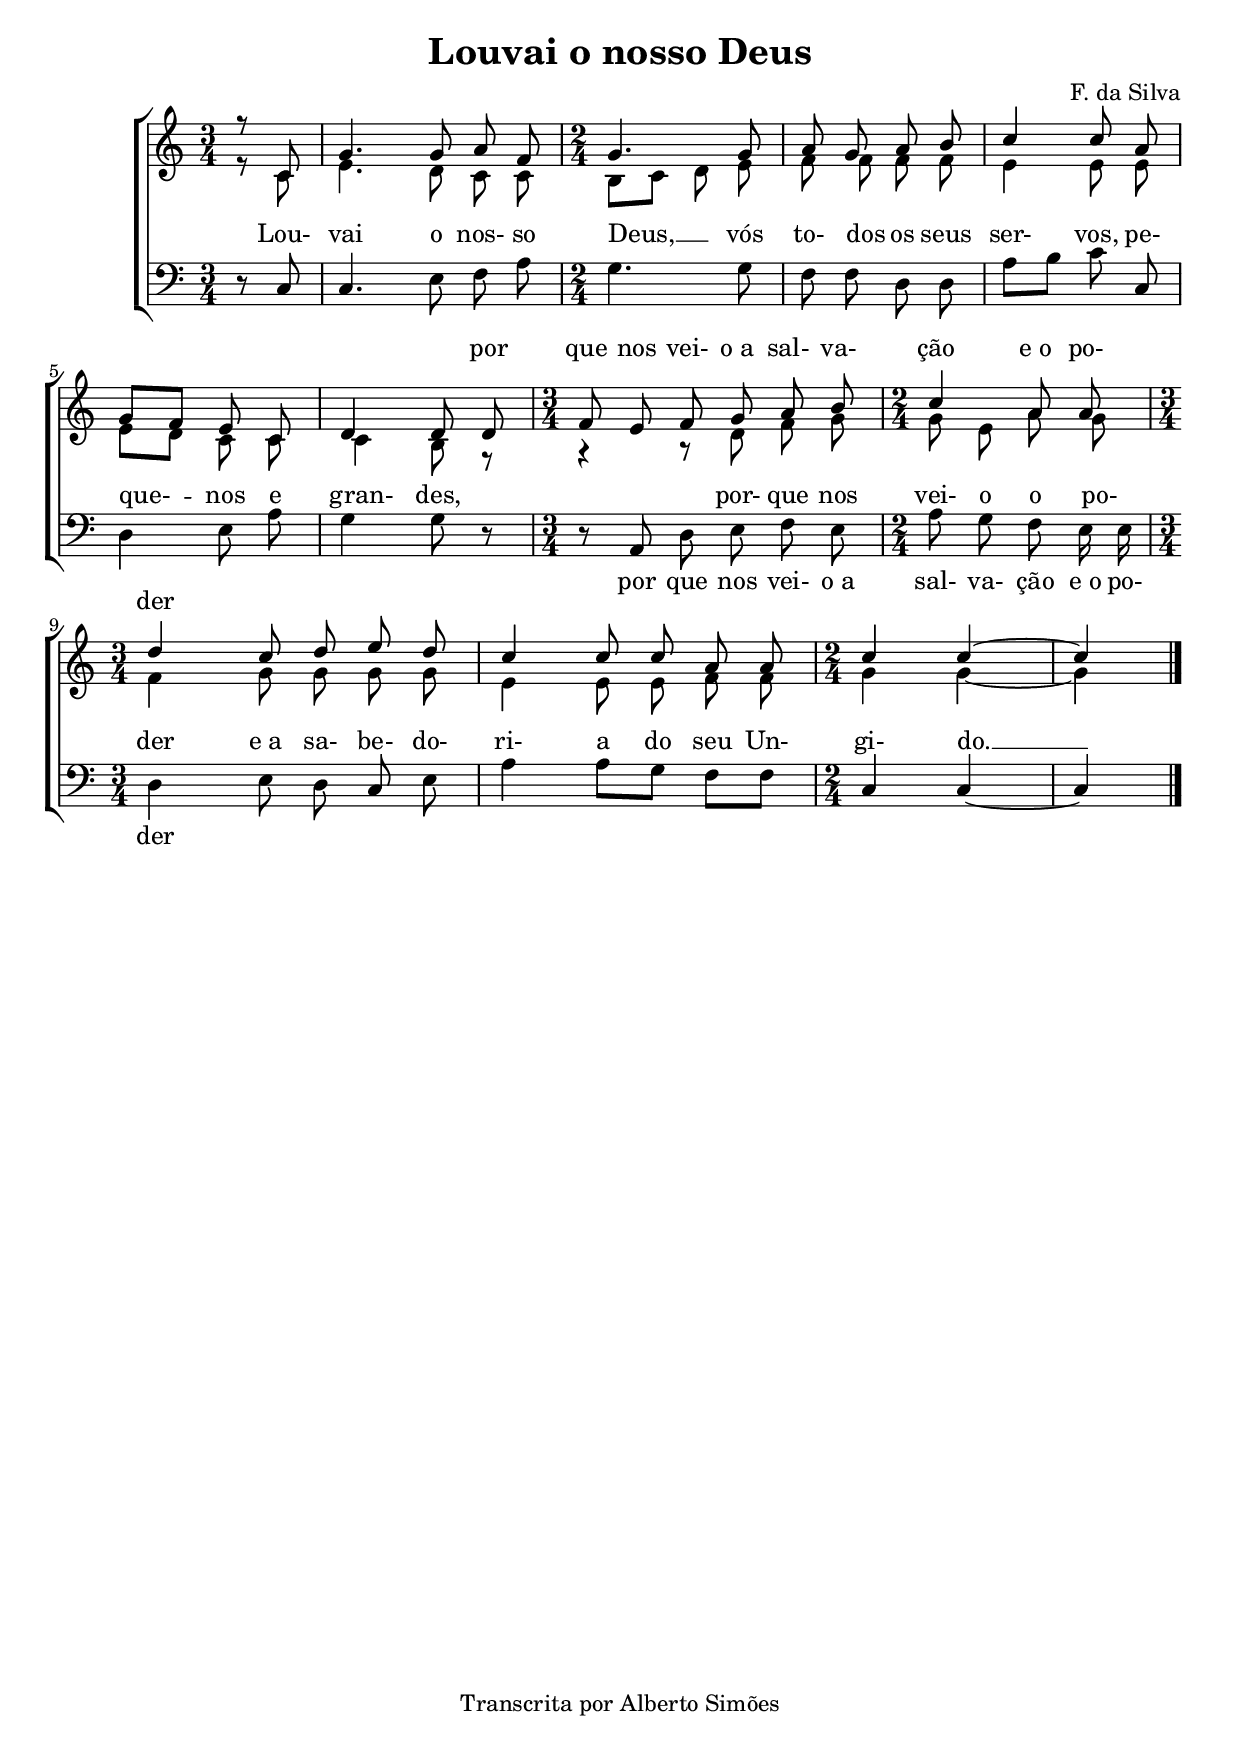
\version "2.14.0"

\header {
  title = "Louvai o nosso Deus"
  composer = "F. da Silva"

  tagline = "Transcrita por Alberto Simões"

  ocasioes = "ofertorio"
  seccao   = "ofertorio"
}

global = {
  \key c \major
  \time 3/4
}

sopranos = \relative c' {
  \global
  \autoBeamOff	
  \voiceOne
  \partial 4
  r8 c | g'4. g8 a f|\time 2/4 g4. g8|a g a b|
  c4 c8 a|
\break
  g[ f] e c|
  d4 d8 d | \time 3/4
  f8 e f g a b | \time 2/4 c4 a8 a | \time 3/4 d4 c8 d e d |
  c4 c8 c a a | \time 2/4 c4 c~ | c\bar "|."
}

contraltos = \relative c' {
  \global
  \autoBeamOff  
  \voiceTwo

  \partial 4 r8 c |
  e4. d8 c c|\time 2/4 b8[ c] d e| f f f f |
  e4 e8 e | e8[ d] c c | c4 b8 r |
  r4 r8 d f g|\time 2/4 g e a g | \time 3/4 f4 g8 g  g g |
  e4 e8 e f f | \time 2/4 g4 g ~ | g \bar "|."
}

baixos = \relative c {
  \global 
  \clef bass
  \autoBeamOff

  \partial 4 r8 c | c4. e8 f a| \time 2/4 g4. g8 | f f d d |
  a'[ b] c c, | d4 e8 a | g4 g8  r | \time 3/4
  r8 a, d e f e | \time 2/4 a g f e16 e | \time 3/4 d4 e8 d c e|
  a4 a8[ g] f[ f] \time 2/4 c4 c ~ | c \bar "|."
}


textUp = {
  \lyricmode {
    \repeat unfold 19 { \skip 1 }
    por que nos vei- o_a sal- va- ção e_o po- der 
  }
}

text = {
  \lyricmode {
    Lou- vai o nos- so Deus, __ _
    vós to- dos os seus ser- vos, pe- que- -- nos e gran- des,
    por- que nos vei- o o po- der e_a sa- be- do- ri- a do seu Un- gi- do. __
  }
}

\score {
  <<
    \new ChoirStaff <<
      \new Staff = "upper" <<
        \new Voice = "S" \sopranos
        \new Voice = "A" \contraltos
      >>
      \new Staff = "lower" <<
        \new Voice = "B" \baixos
      >>
      \new Lyrics \with { alignAboveContext = "upper" } { \lyricsto S \textUp }
      \new Lyrics \with { alignAboveContext = "lower" } { \lyricsto A \text }
      \new Lyrics \with { alignBelowContext = "lower" } { \lyricsto B \textUp }
    >>
  >>
  \layout {
    \context {
      \Staff \RemoveEmptyStaves 
      \override VerticalAxisGroup #'remove-first = ##t
    }

  }
  \midi {
    \context {
      \Score
      tempoWholesPerMinute = #(ly:make-moment 80 4)
    }
  }
}


